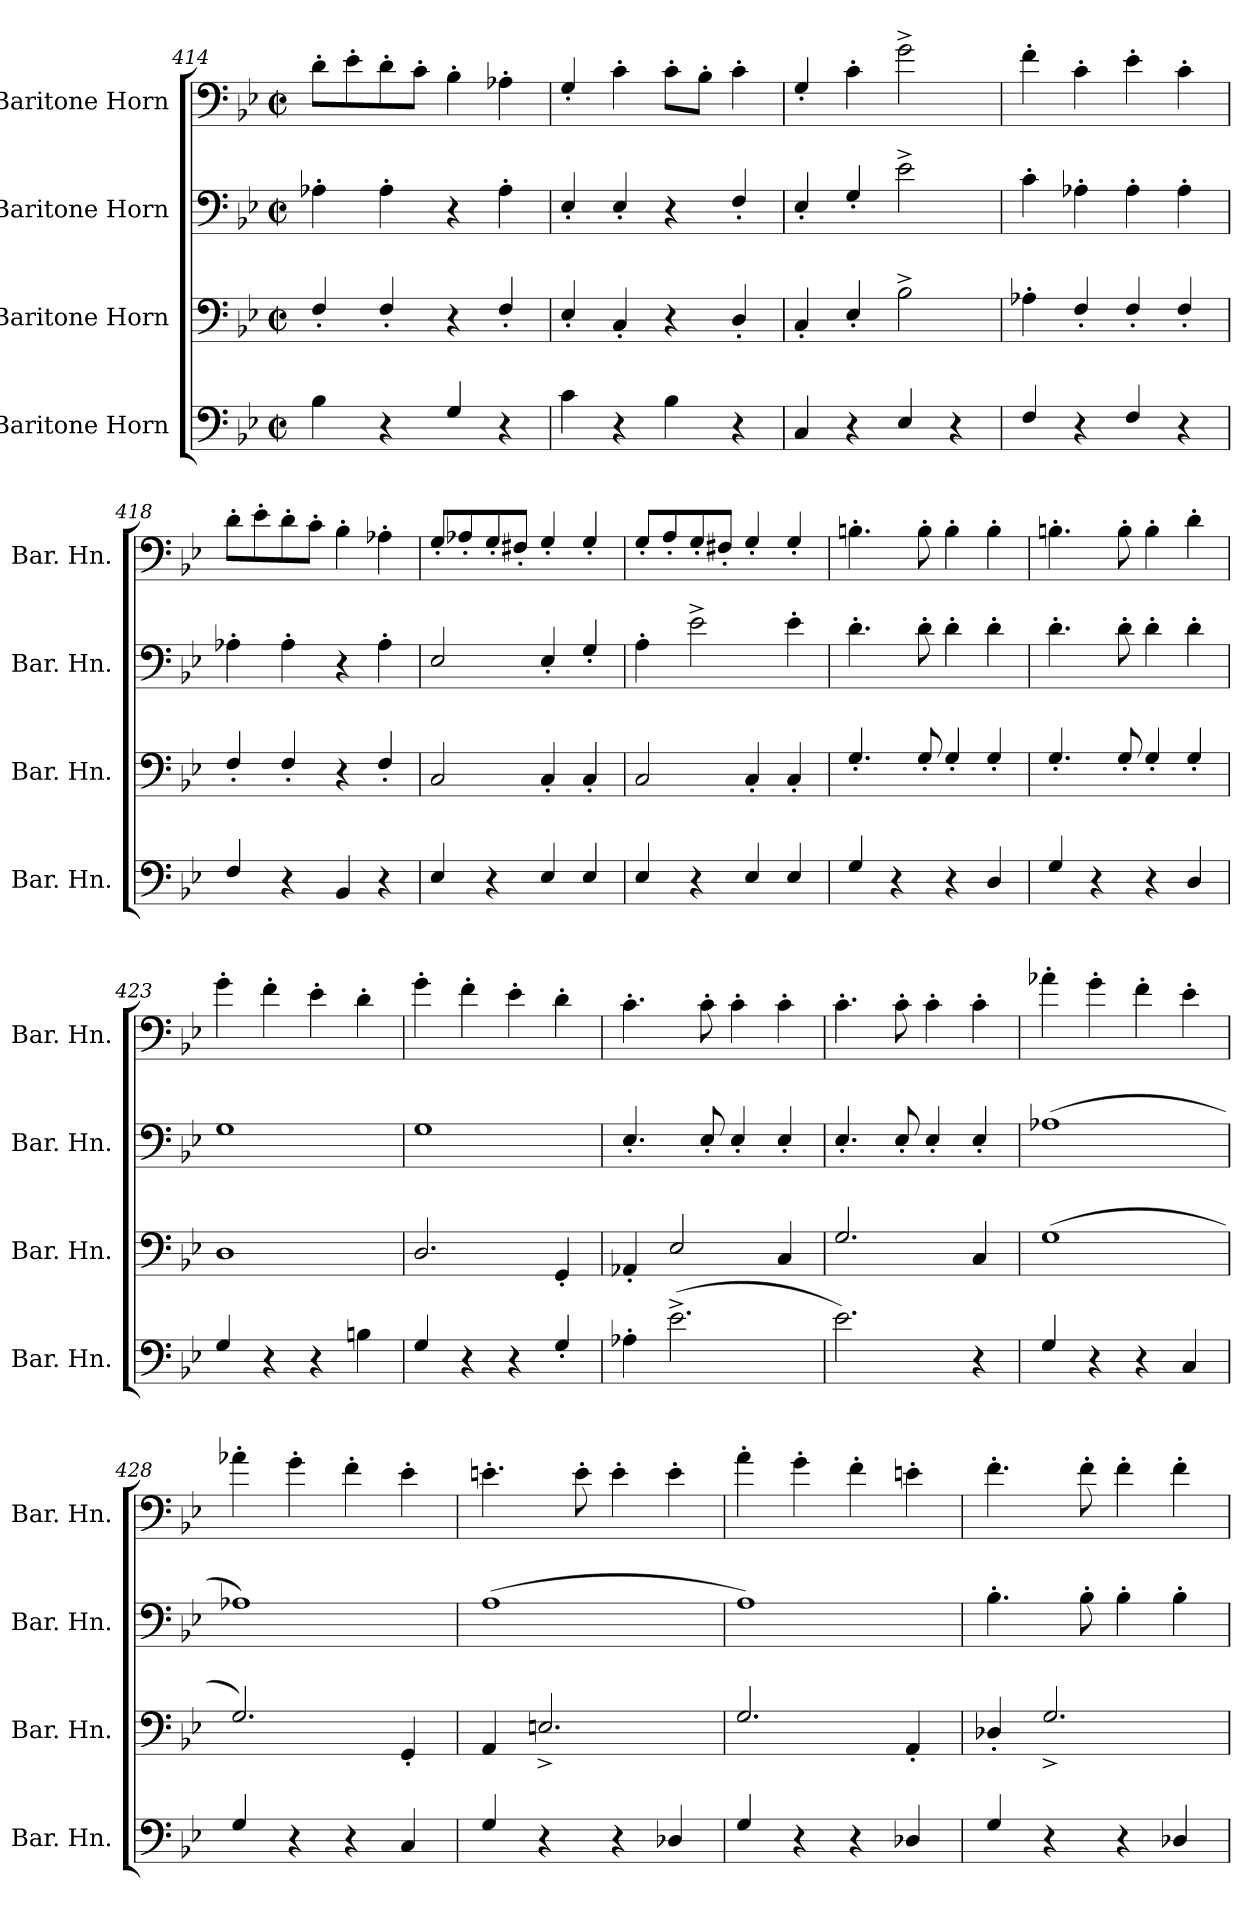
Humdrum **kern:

**kern	**kern	**kern	**kern
*part4	*part3	*part2	*part1
*staff4	*staff3	*staff2	*staff1
*I"Baritone Horn	*I"Baritone Horn	*I"Baritone Horn	*I"Baritone Horn
*I'Bar. Hn.	*I'Bar. Hn.	*I'Bar. Hn.	*I'Bar. Hn.
!!LO:PB:g=z
*clefF4	*clefF4	*clefF4	*clefF4
*ITrd4c7	*ITrd4c7	*ITrd4c7	*ITrd4c7
*k[b-e-a-]	*k[b-e-a-]	*k[b-e-a-]	*k[b-e-a-]
*E-:	*E-:	*E-:	*E-:
*M2/2	*M2/2	*M2/2	*M2/2
*met(c|)	*met(c|)	*met(c|)	*met(c|)
=414	=414	=414	=414
4E-\	4BB-'/	4D-X'\	8G'\L
.	.	.	8A-'\
4r	4BB-'/	4D-'\	8G'\
.	.	.	8F'\J
4C/	4r	4r	4E-'\
4r	4BB-'/	4D-'\	4D-X'\
=415	=415	=415	=415
4F\	4AA-'/	4AA-'/	4C'/
4r	4FF'/	4AA-'/	4F'\
4E-\	4r	4r	8F'\L
.	.	.	8E-'\J
4r	4GG'/	4BB-'/	4F'\
=416	=416	=416	=416
4FF/	4FF'/	4AA-'/	4C'/
4r	4AA-'/	4C'/	4F'\
4AA-/	2E-^\	2A-^\	2c^\
4r	.	.	.
=417	=417	=417	=417
4BB-/	4D-X'\	4F'\	4B-'\
4r	4BB-'/	4D-X'\	4F'\
4BB-/	4BB-'/	4D-'\	4A-'\
4r	4BB-'/	4D-'\	4F'\
=418	=418	=418	=418
4BB-/	4BB-'/	4D-X'\	8G'\L
.	.	.	8A-'\
4r	4BB-'/	4D-'\	8G'\
.	.	.	8F'\J
4EE-/	4r	4r	4E-'\
4r	4BB-'/	4D-'\	4D-X'\
=419	=419	=419	=419
4AA-/	2FF/	2AA-/	8C'/L
.	.	.	8D-X'/
4r	.	.	8C'/
.	.	.	8BBn'/J
4AA-/	4FF'/	4AA-'/	4C'/
4AA-/	4FF'/	4C'/	4C'/
!!LO:PB:g=z
=420	=420	=420	=420
4AA-/	2FF/	4D'\	8C'/L
.	.	.	8D'/
4r	.	2A-^\	8C'/
.	.	.	8BBn'/J
4AA-/	4FF'/	.	4C'/
4AA-/	4FF'/	4A-'\	4C'/
=421	=421	=421	=421
4C/	4.C'/	4.G'\	4.En'\
4r	.	.	.
.	8C'/	8G'\	8E'\
4r	4C'/	4G'\	4E'\
4GG/	4C'/	4G'\	4E'\
=422	=422	=422	=422
4C/	4.C'/	4.G'\	4.En'\
4r	.	.	.
.	8C'/	8G'\	8E'\
4r	4C'/	4G'\	4E'\
4GG/	4C'/	4G'\	4G'\
=423	=423	=423	=423
4C/	1GG	1C	4c'\
4r	.	.	4B-'\
4r	.	.	4A-'\
4En\	.	.	4G'\
!!LO:PB:g=z
=424	=424	=424	=424
4C/	2.GG/	1C	4c'\
4r	.	.	4B-'\
4r	.	.	4A-'\
4C'/	4CC'/	.	4G'\
=425	=425	=425	=425
4D-X'\	4DD-X'/	4.AA-'/	4.F'\
(2.A-^\	2AA-/	.	.
.	.	8AA-'/	8F'\
.	.	4AA-'/	4F'\
.	4FF/	4AA-'/	4F'\
!!LO:PB:g=z
=426	=426	=426	=426
2.A-\)	2.C/	4.AA-'/	4.F'\
.	.	8AA-'/	8F'\
.	.	4AA-'/	4F'\
4r	4FF/	4AA-'/	4F'\
=427	=427	=427	=427
4C/	(1C	(1D-X	4d-X'\
4r	.	.	4c'\
4r	.	.	4B-'\
4FF/	.	.	4A-'\
=428	=428	=428	=428
4C/	2.C/)	1D-X)	4d-X'\
4r	.	.	4c'\
4r	.	.	4B-'\
4FF/	4CC'/	.	4A-'\
=429	=429	=429	=429
4C/	4DD/	(1D	4.An'\
4r	2.AAn^/	.	.
.	.	.	8A'\
4r	.	.	4A'\
4GG-X/	.	.	4A'\
=430	=430	=430	=430
4C/	2.C/	1D)	4d'\
4r	.	.	4c'\
4r	.	.	4B-'\
4GG-X/	4DD'/	.	4An'\
!!LO:PB:g=z
=431	=431	=431	=431
4C/	4GG-X'/	4.E-'\	4.B-'\
4r	2.C^/	.	.
.	.	8E-'\	8B-'\
4r	.	4E-'\	4B-'\
4GG-X/	.	4E-'\	4B-'\
=	=	=	=
*-	*-	*-	*-
